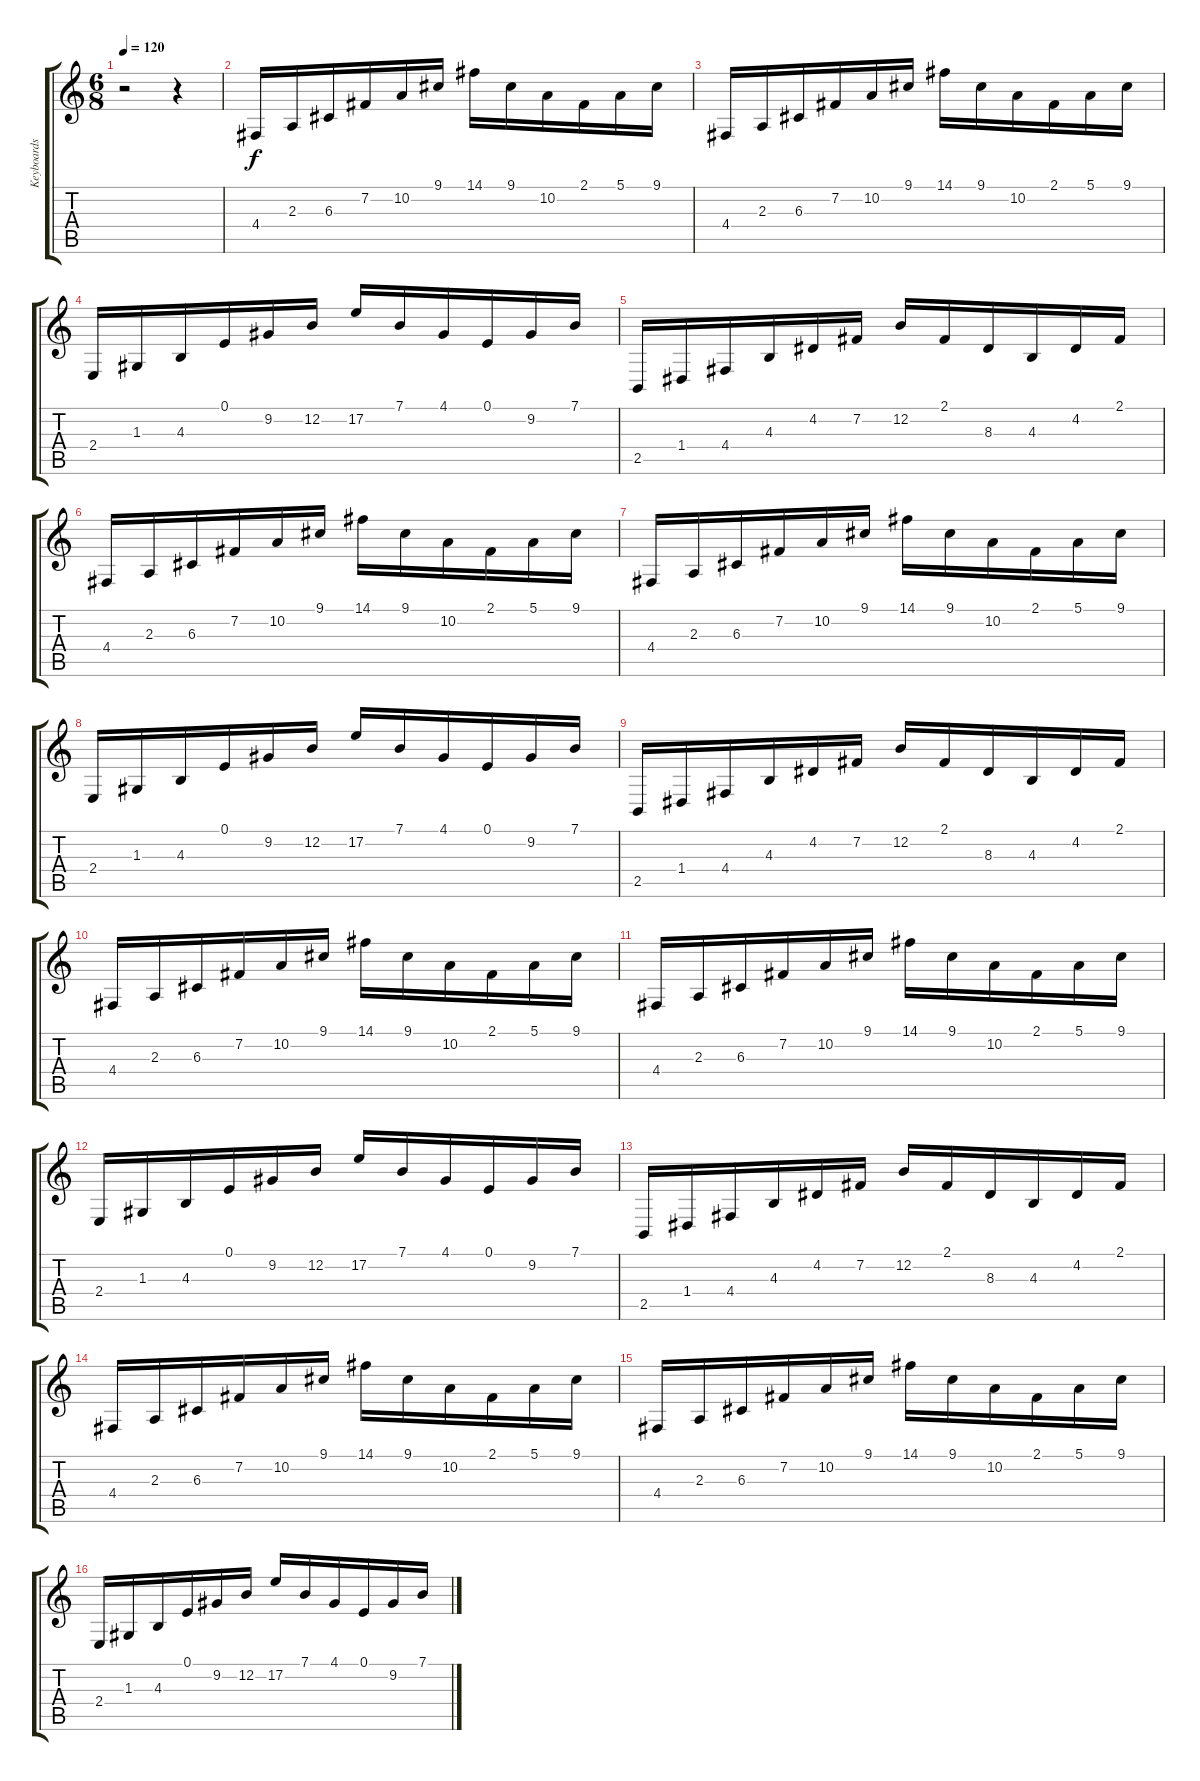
\track ("Keyboards" "Keyboards") {instrument pizzicatostrings}
\staff {score tabs}
\tuning (E4 B3 G3 D3 A2 E2) {hide}
\ts (6 8)
\tempo 120
\clef g2
\ks c
r.2{dy f} r.4 |
4.4.16 2.3.16 6.3.16 7.2.16 10.2.16 9.1.16 14.1.16 9.1.16 10.2.16 2.1.16 5.1.16 9.1.16 |
4.4.16 2.3.16 6.3.16 7.2.16 10.2.16 9.1.16 14.1.16 9.1.16 10.2.16 2.1.16 5.1.16 9.1.16 |
2.4.16 1.3.16 4.3.16 0.1.16 9.2.16 12.2.16 17.2.16 7.1.16 4.1.16 0.1.16 9.2.16 7.1.16 |
2.5.16 1.4.16 4.4.16 4.3.16 4.2.16 7.2.16 12.2.16 2.1.16 8.3.16 4.3.16 4.2.16 2.1.16 |
4.4.16 2.3.16 6.3.16 7.2.16 10.2.16 9.1.16 14.1.16 9.1.16 10.2.16 2.1.16 5.1.16 9.1.16 |
4.4.16 2.3.16 6.3.16 7.2.16 10.2.16 9.1.16 14.1.16 9.1.16 10.2.16 2.1.16 5.1.16 9.1.16 |
2.4.16 1.3.16 4.3.16 0.1.16 9.2.16 12.2.16 17.2.16 7.1.16 4.1.16 0.1.16 9.2.16 7.1.16 |
2.5.16 1.4.16 4.4.16 4.3.16 4.2.16 7.2.16 12.2.16 2.1.16 8.3.16 4.3.16 4.2.16 2.1.16 |
4.4.16 2.3.16 6.3.16 7.2.16 10.2.16 9.1.16 14.1.16 9.1.16 10.2.16 2.1.16 5.1.16 9.1.16 |
4.4.16 2.3.16 6.3.16 7.2.16 10.2.16 9.1.16 14.1.16 9.1.16 10.2.16 2.1.16 5.1.16 9.1.16 |
2.4.16 1.3.16 4.3.16 0.1.16 9.2.16 12.2.16 17.2.16 7.1.16 4.1.16 0.1.16 9.2.16 7.1.16 |
2.5.16 1.4.16 4.4.16 4.3.16 4.2.16 7.2.16 12.2.16 2.1.16 8.3.16 4.3.16 4.2.16 2.1.16 |
4.4.16 2.3.16 6.3.16 7.2.16 10.2.16 9.1.16 14.1.16 9.1.16 10.2.16 2.1.16 5.1.16 9.1.16 |
4.4.16 2.3.16 6.3.16 7.2.16 10.2.16 9.1.16 14.1.16 9.1.16 10.2.16 2.1.16 5.1.16 9.1.16 |
2.4.16 1.3.16 4.3.16 0.1.16 9.2.16 12.2.16 17.2.16 7.1.16 4.1.16 0.1.16 9.2.16 7.1.16
